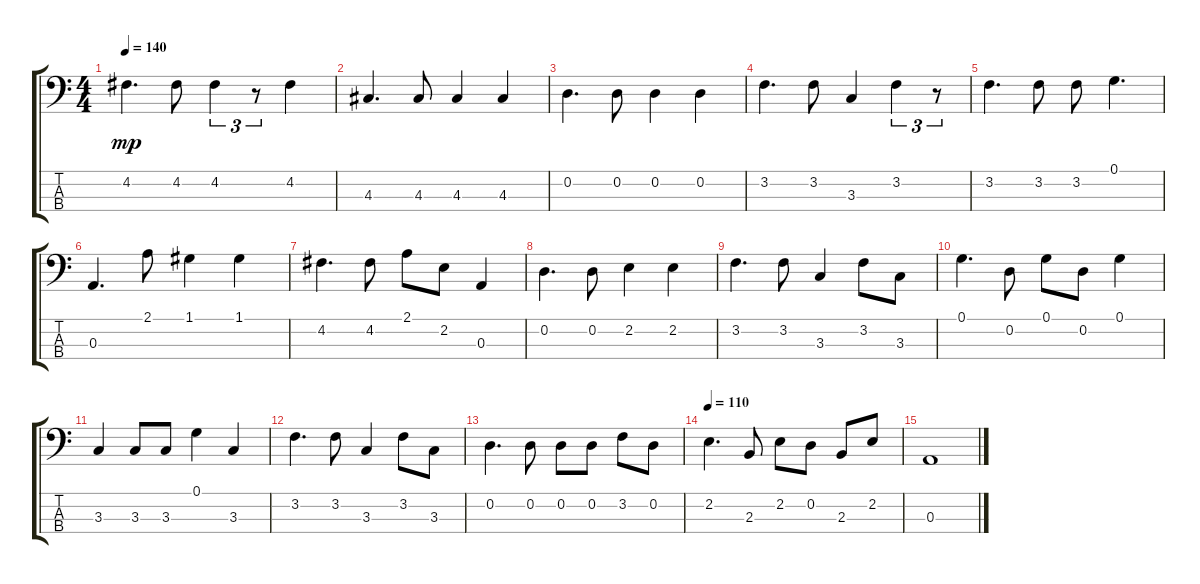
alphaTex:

\track "" {instrument electricbassfinger}
\staff {score tabs}
\tuning (G2 D2 A1 E1) {hide}
\ts (4 4)
\tempo 140
\clef f4
\ks c
4.2.4{d dy mp} 4.2.8 4.2.4{tu (3 2)} r.8{tu (3 2)} 4.2.4 |
4.3.4{d} 4.3.8 4.3.4 4.3.4 |
0.2.4{d} 0.2.8 0.2.4 0.2.4 |
3.2.4{d} 3.2.8 3.3.4 3.2.4{tu (3 2)} r.8{tu (3 2)} |
3.2.4{d} 3.2.8 3.2.8 0.1.4{d} |
0.3.4{d} 2.1.8 1.1.4 1.1.4 |
4.2.4{d} 4.2.8 2.1.8 2.2.8 0.3.4 |
0.2.4{d} 0.2.8 2.2.4 2.2.4 |
3.2.4{d} 3.2.8 3.3.4 3.2.8 3.3.8 |
0.1.4{d} 0.2.8 0.1.8 0.2.8 0.1.4 |
3.3.4 3.3.8 3.3.8 0.1.4 3.3.4 |
3.2.4{d} 3.2.8 3.3.4 3.2.8 3.3.8 |
0.2.4{d} 0.2.8 0.2.8 0.2.8 3.2.8 0.2.8 |
\tempo 110
2.2.4{d} 2.3.8 2.2.8 0.2.8 2.3.8 2.2.8 |
0.3.1
